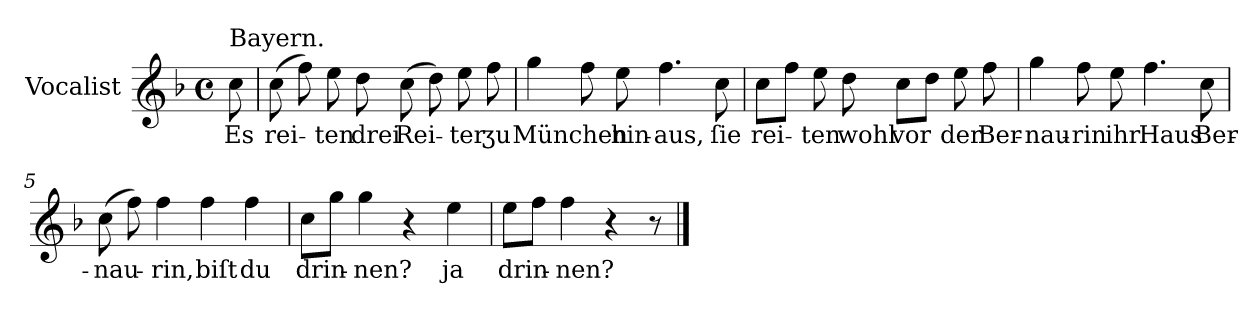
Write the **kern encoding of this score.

**kern	**text
*part1	*part1
*staff1	*staff1
*I"Vocalist	*
*k[b-]	*
*F:	*
*M4/4	*
*met(c)	*
=	=
!LO:TX:a:t=Bayern.	!
8cc	Es
=1	=1
(8cc	rei-
8ff)	.
8ee	-ten
8dd	drei
(8cc	Rei-
8dd)	.
8ee	-ter
8ff	ʒu
=2	=2
4gg	München
8ff	.
8ee	hin-
4.ff	-aus,
8cc	ſie
=3	=3
8ccL	rei-
8ffJ	.
8ee	-ten
8dd	wohl
8ccL	vor
8ddJ	.
8ee	der
8ff	Ber-
=4	=4
4gg	-nau-
8ff	-rin
8ee	ihr
4.ff	Haus
8cc	Ber-
=5	=5
(8cc	-nau-
8ff)	.
4ff	-rin,
4ff	biſt
4ff	du
=6	=6
8ccL	drin-
8ggJ	.
4gg	-nen?
4r	.
4ee	ja
=7	=7
8eeL	drin-
8ffJ	.
4ff	-nen?
4r	.
8r	.
==	==
*-	*-
